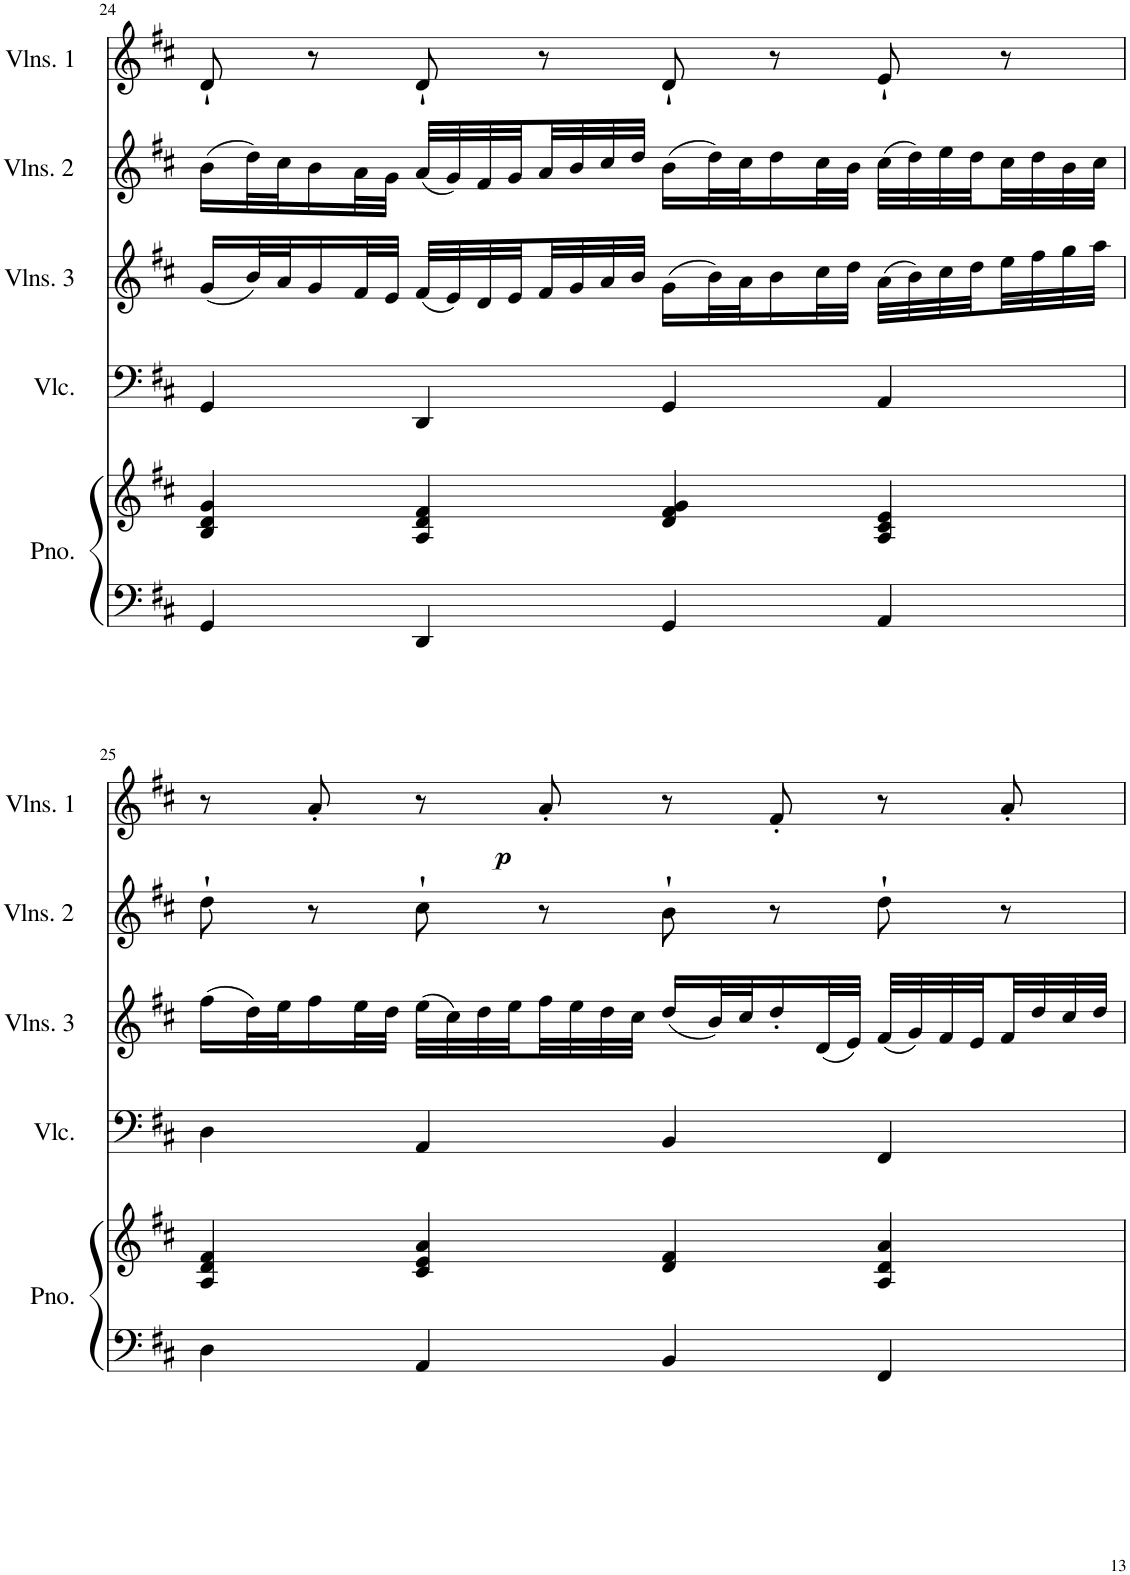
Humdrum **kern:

**kern	**kern	**kern	**kern	**kern	**kern	**dynam
*part5	*part5	*part4	*part3	*part2	*part1	*part1
*staff6	*staff5	*staff4	*staff3	*staff2	*staff1	*staff1
*I"Piano	*	*I"Violoncello	*I"Violins 3	*I"Violins 2	*I"Violins 1	*
*I'Pno.	*	*I'Vlc.	*I'Vlns. 3	*I'Vlns. 2	*I'Vlns. 1	*
!!LO:PB:g=z
*clefF4	*clefG2	*clefF4	*clefG2	*clefG2	*clefG2	*
*k[f#c#]	*k[f#c#]	*k[f#c#]	*k[f#c#]	*k[f#c#]	*k[f#c#]	*
*M4/4	*M4/4	*M4/4	*M4/4	*M4/4	*M4/4	*
=24	=24	=24	=24	=24	=24	=24
4GG/	4B/ 4d/ 4g/	4GG/	(16g/LL	(16b\LL	8d`/	.
.	.	.	32b/L)	32dd\L)	.	.
.	.	.	32a/J	32cc#\J	.	.
.	.	.	16g/	16b\	8r	.
.	.	.	32f#/L	32a\L	.	.
.	.	.	32e/JJJ	32g\JJJ	.	.
4DD/	4A/ 4d/ 4f#/	4DD/	(32f#/LLL	(32a/LLL	8d`/	.
.	.	.	32e/)	32g/)	.	.
.	.	.	32d/	32f#/	.	.
.	.	.	32e/	32g/	.	.
.	.	.	32f#/	32a/	8r	.
.	.	.	32g/	32b/	.	.
.	.	.	32a/	32cc#/	.	.
.	.	.	32b/JJJ	32dd/JJJ	.	.
4GG/	4d/ 4f#/ 4g/	4GG/	(16g\LL	(16b\LL	8d`/	.
.	.	.	32b\L)	32dd\L)	.	.
.	.	.	32a\J	32cc#\J	.	.
.	.	.	16b\	16dd\	8r	.
.	.	.	32cc#\L	32cc#\L	.	.
.	.	.	32dd\JJJ	32b\JJJ	.	.
4AA/	4A/ 4c#/ 4e/	4AA/	(32a\LLL	(32cc#\LLL	8e`/	.
.	.	.	32b\)	32dd\)	.	.
.	.	.	32cc#\	32ee\	.	.
.	.	.	32dd\	32dd\	.	.
.	.	.	32ee\	32cc#\	8r	.
.	.	.	32ff#\	32dd\	.	.
.	.	.	32gg\	32b\	.	.
.	.	.	32aa\JJJ	32cc#\JJJ	.	.
!!LO:LB:g=z
=25	=25	=25	=25	=25	=25	=25
4D\	4A/ 4d/ 4f#/	4D\	(16ff#\LL	8dd`\	8r	.
.	.	.	32dd\L)	.	.	.
.	.	.	32ee\J	.	.	.
!	!	!	!	!	!	!LO:DY:b
.	.	.	16ff#\	8r	8a'/	p
.	.	.	32ee\L	.	.	.
.	.	.	32dd\JJJ	.	.	.
4AA/	4c#/ 4e/ 4a/	4AA/	(32ee\LLL	8cc#`\	8r	.
.	.	.	32cc#\)	.	.	.
.	.	.	32dd\	.	.	.
.	.	.	32ee\	.	.	.
.	.	.	32ff#\	8r	8a'/	.
.	.	.	32ee\	.	.	.
.	.	.	32dd\	.	.	.
.	.	.	32cc#\JJJ	.	.	.
4BB/	4d/ 4f#/	4BB/	(16dd/LL	8b`\	8r	.
.	.	.	32b/L)	.	.	.
.	.	.	32cc#/J	.	.	.
.	.	.	16dd'/	8r	8f#'/	.
.	.	.	(32d/L	.	.	.
.	.	.	32e/JJJ)	.	.	.
4FF#/	4A/ 4d/ 4a/	4FF#/	(32f#/LLL	8dd`\	8r	.
.	.	.	32g/)	.	.	.
.	.	.	32f#/	.	.	.
.	.	.	32e/	.	.	.
.	.	.	32f#/	8r	8a'/	.
.	.	.	32dd/	.	.	.
.	.	.	32cc#/	.	.	.
.	.	.	32dd/JJJ	.	.	.
=	=	=	=	=	=	=
*-	*-	*-	*-	*-	*-	*-
